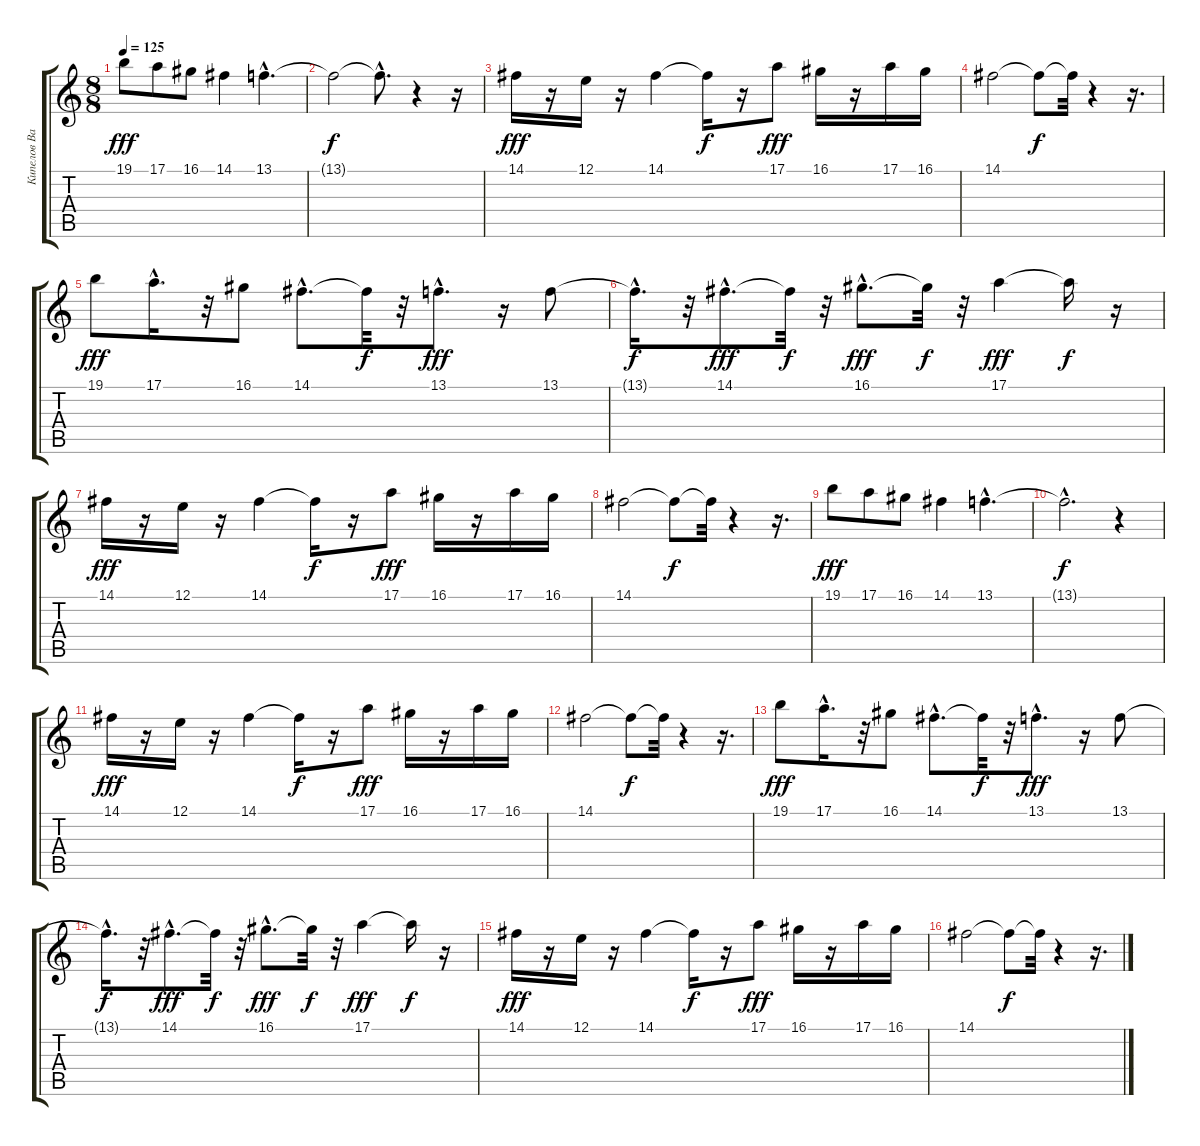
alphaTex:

\track ("Кипелов Валерий Александрович" "Кипелов Ва") {instrument fx5brightness}
\staff {score tabs}
\tuning (E4 B3 G3 D3 A2 E2) {hide}
\ts (8 8)
\tempo 125
\clef g2
\ks c
19.1.8{dy fff} 17.1.8 16.1.8 14.1.4 13.1{hac}.4{d} |
13.1{t}.2{dy f} 13.1{hac t}.8{d} r.4 r.16 |
14.1.16{dy fff} r.16 12.1.16 r.16 14.1.4 14.1{t}.16{dy f} r.16 17.1.8{dy fff} 16.1.16 r.16 17.1.16 16.1.16 |
14.1.2 14.1{t}.8{dy f} 14.1{t}.32 r.4 r.16{d} |
19.1.8{dy fff} 17.1{hac}.16{d} r.32 16.1.8 14.1{hac}.8{d} 14.1{t}.32{dy f} r.32 13.1{hac}.8{d dy fff} r.16 13.1.8 |
13.1{hac t}.16{d dy f} r.32 14.1{hac}.8{d dy fff} 14.1{t}.32{dy f} r.32 16.1{hac}.8{d dy fff} 16.1{t}.32{dy f} r.32 17.1.4{dy fff} 17.1{t}.16{dy f} r.16 |
14.1.16{dy fff} r.16 12.1.16 r.16 14.1.4 14.1{t}.16{dy f} r.16 17.1.8{dy fff} 16.1.16 r.16 17.1.16 16.1.16 |
14.1.2 14.1{t}.8{dy f} 14.1{t}.32 r.4 r.16{d} |
19.1.8{dy fff} 17.1.8 16.1.8 14.1.4 13.1{hac}.4{d} |
13.1{hac t}.2{d dy f} r.4 |
14.1.16{dy fff} r.16 12.1.16 r.16 14.1.4 14.1{t}.16{dy f} r.16 17.1.8{dy fff} 16.1.16 r.16 17.1.16 16.1.16 |
14.1.2 14.1{t}.8{dy f} 14.1{t}.32 r.4 r.16{d} |
19.1.8{dy fff} 17.1{hac}.16{d} r.32 16.1.8 14.1{hac}.8{d} 14.1{t}.32{dy f} r.32 13.1{hac}.8{d dy fff} r.16 13.1.8 |
13.1{hac t}.16{d dy f} r.32 14.1{hac}.8{d dy fff} 14.1{t}.32{dy f} r.32 16.1{hac}.8{d dy fff} 16.1{t}.32{dy f} r.32 17.1.4{dy fff} 17.1{t}.16{dy f} r.16 |
14.1.16{dy fff} r.16 12.1.16 r.16 14.1.4 14.1{t}.16{dy f} r.16 17.1.8{dy fff} 16.1.16 r.16 17.1.16 16.1.16 |
14.1.2 14.1{t}.8{dy f} 14.1{t}.32 r.4 r.16{d}
